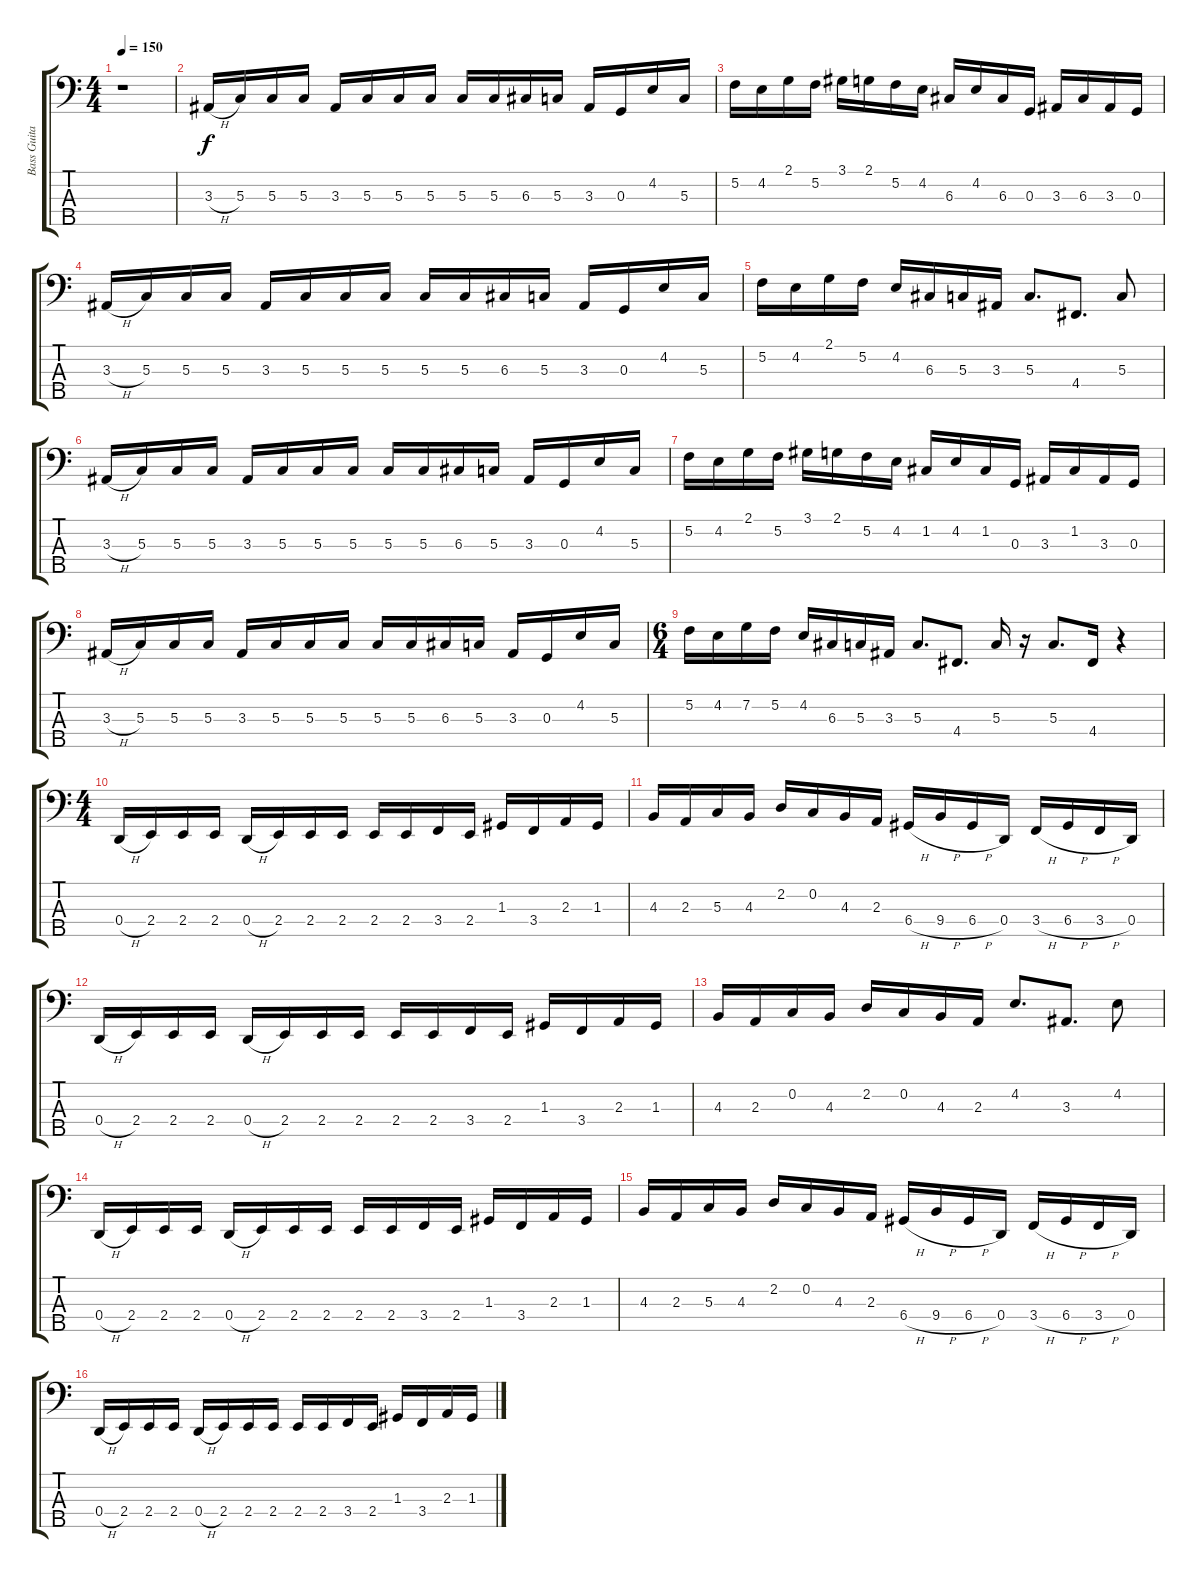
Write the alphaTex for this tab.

\track ("Bass Guitar" "Bass Guita") {instrument electricbasspick}
\staff {score tabs}
\tuning (F2 C2 G1 D1 A0) {hide}
\ts (4 4)
\tempo 150
\clef f4
\ks c
r.1{dy f instrument electricbasspick} |
3.3{h}.16 5.3.16 5.3.16 5.3.16 3.3.16 5.3.16 5.3.16 5.3.16 5.3.16 5.3.16 6.3.16 5.3.16 3.3.16 0.3.16 4.2.16 5.3.16 |
5.2.16 4.2.16 2.1.16 5.2.16 3.1.16 2.1.16 5.2.16 4.2.16 6.3.16 4.2.16 6.3.16 0.3.16 3.3.16 6.3.16 3.3.16 0.3.16 |
3.3{h}.16 5.3.16 5.3.16 5.3.16 3.3.16 5.3.16 5.3.16 5.3.16 5.3.16 5.3.16 6.3.16 5.3.16 3.3.16 0.3.16 4.2.16 5.3.16 |
5.2.16 4.2.16 2.1.16 5.2.16 4.2.16 6.3.16 5.3.16 3.3.16 5.3.8{d} 4.4.8{d} 5.3.8 |
3.3{h}.16 5.3.16 5.3.16 5.3.16 3.3.16 5.3.16 5.3.16 5.3.16 5.3.16 5.3.16 6.3.16 5.3.16 3.3.16 0.3.16 4.2.16 5.3.16 |
5.2.16 4.2.16 2.1.16 5.2.16 3.1.16 2.1.16 5.2.16 4.2.16 1.2.16 4.2.16 1.2.16 0.3.16 3.3.16 1.2.16 3.3.16 0.3.16 |
3.3{h}.16 5.3.16 5.3.16 5.3.16 3.3.16 5.3.16 5.3.16 5.3.16 5.3.16 5.3.16 6.3.16 5.3.16 3.3.16 0.3.16 4.2.16 5.3.16 |
\ts (6 4)
5.2.16 4.2.16 7.2.16 5.2.16 4.2.16 6.3.16 5.3.16 3.3.16 5.3.8{d} 4.4.8{d} 5.3.16 r.16 5.3.8{d} 4.4.16 r.4 |
\ts (4 4)
0.4{h}.16 2.4.16 2.4.16 2.4.16 0.4{h}.16 2.4.16 2.4.16 2.4.16 2.4.16 2.4.16 3.4.16 2.4.16 1.3.16 3.4.16 2.3.16 1.3.16 |
4.3.16 2.3.16 5.3.16 4.3.16 2.2.16 0.2.16 4.3.16 2.3.16 6.4{h}.16 9.4{h}.16 6.4{h}.16 0.4.16 3.4{h}.16 6.4{h}.16 3.4{h}.16 0.4.16 |
0.4{h}.16 2.4.16 2.4.16 2.4.16 0.4{h}.16 2.4.16 2.4.16 2.4.16 2.4.16 2.4.16 3.4.16 2.4.16 1.3.16 3.4.16 2.3.16 1.3.16 |
4.3.16 2.3.16 0.2.16 4.3.16 2.2.16 0.2.16 4.3.16 2.3.16 4.2.8{d} 3.3.8{d} 4.2.8 |
0.4{h}.16 2.4.16 2.4.16 2.4.16 0.4{h}.16 2.4.16 2.4.16 2.4.16 2.4.16 2.4.16 3.4.16 2.4.16 1.3.16 3.4.16 2.3.16 1.3.16 |
4.3.16 2.3.16 5.3.16 4.3.16 2.2.16 0.2.16 4.3.16 2.3.16 6.4{h}.16 9.4{h}.16 6.4{h}.16 0.4.16 3.4{h}.16 6.4{h}.16 3.4{h}.16 0.4.16 |
0.4{h}.16 2.4.16 2.4.16 2.4.16 0.4{h}.16 2.4.16 2.4.16 2.4.16 2.4.16 2.4.16 3.4.16 2.4.16 1.3.16 3.4.16 2.3.16 1.3.16
